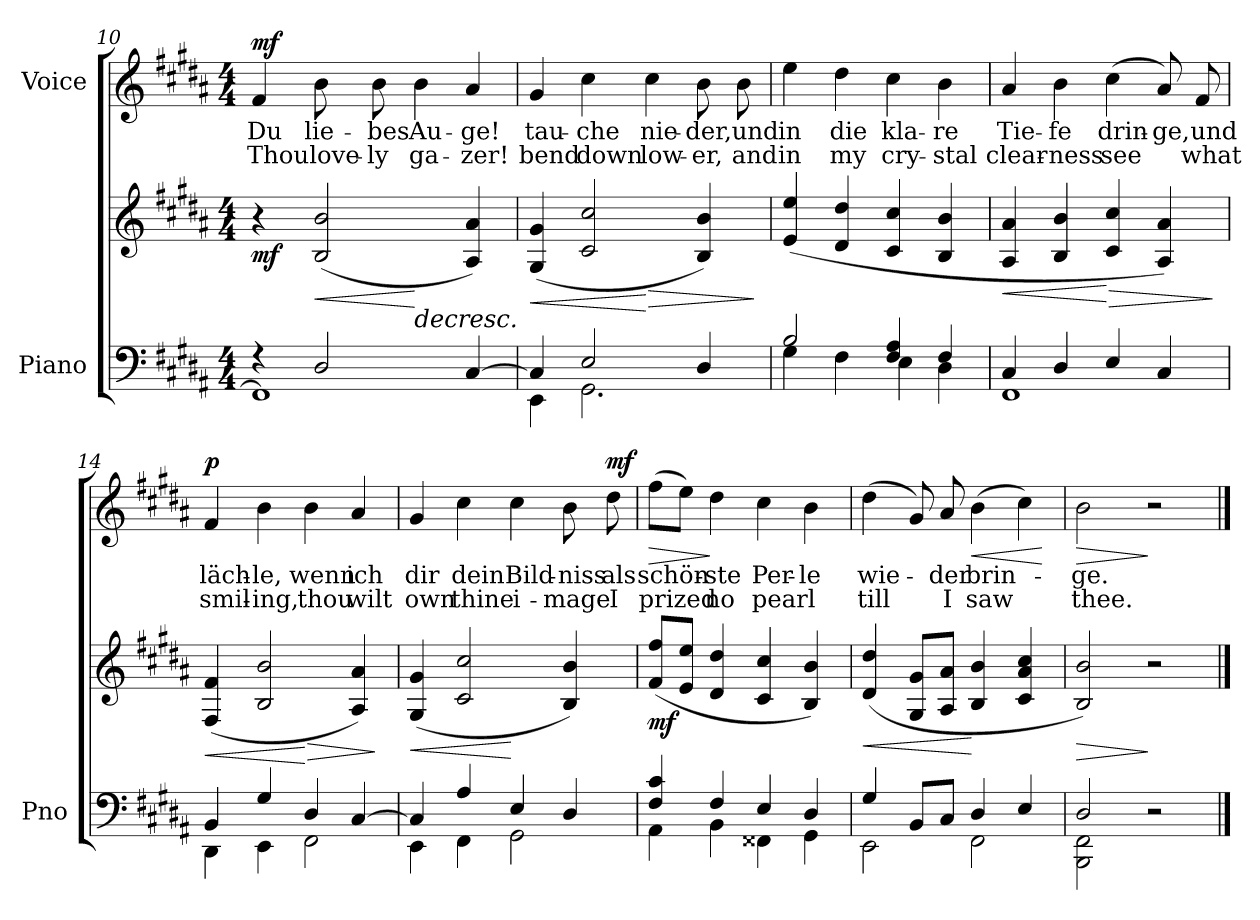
**kern	**kern	**dynam	**kern	**text	**text	**dynam
*part2	*part2	*part2	*part1	*part1	*part1	*part1
*staff3	*staff2	*staff2/3	*staff1	*staff1	*staff1	*staff1
*I"Piano	*	*	*I"Voice	*	*	*
*I'Pno	*	*	*	*	*	*
*clefF4	*clefG2	*	*clefG2	*	*	*
*k[f#c#g#d#a#]	*k[f#c#g#d#a#]	*	*k[f#c#g#d#a#]	*	*	*
*M4/4	*M4/4	*	*M4/4	*	*	*
=10	=10	=10	=10	=10	=10	=10
*^	*^	*	*	*	*	*
!	!	!	!	!LO:DY:b	!	!	!	!LO:DY:b
4r	1FF#]	4r	2ryy	mf	4f#/	Du	Thou	mf
!	!	!	!	!LO:HP:b	!	!	!	!
2D#/	.	(2B/ 2b/	.	<	8b\	lie-	love-	.
.	.	.	.	.	8b\	-bes	-ly	.
!	!	!	!	!LO:HP:n=1:b	!	!	!	!
.	.	.	2ryy	[ >	4b\	Au-	ga-	.
[4C#/	.	4A#/ 4a#/)	.	.	4a#/	-ge!	-zer!	.
=11	=11	=11	=11	=11	=11	=11	=11	=11
!	!	!	!	!LO:HP:b	!	!	!	!
4C#/]	4EE\	(4G#/ 4g#/	2ryy	<	4g#/	tau-	bend	.
2E/	2.GG#\	2c#/ 2cc#/	.	.	4cc#\	-che	down	.
!	!	!	!	!LO:HP:n=1:b	!	!	!	!
.	.	.	2ryy	[ >	4cc#\	nie-	low-	.
4D#/	.	4B/ 4b/)	.	.	8b\	-der,	-er,	.
.	.	.	.	.	8b\	und	and	.
*v	*v	*	*	*	*	*	*	*
*	*v	*v	*	*	*	*	*
.	.	]	.	.	.	.
=12	=12	=12	=12	=12	=12	=12
*^	*	*	*	*	*	*
2B/	4G#\	(4e/ 4ee/	.	4ee\	in	in	.
.	4F#\	4d#/ 4dd#/	.	4dd#\	die	my	.
4F#/ 4A#/	4E\	4c#/ 4cc#/	.	4cc#\	kla-	cry-	.
4F#/	4D#\	4B/ 4b/	.	4b\	-re	-stal	.
=13	=13	=13	=13	=13	=13	=13	=13
!	!	!	!LO:HP:b	!	!	!	!
4C#/	1FF#	4A#/ 4a#/	<	4a#/	Tie-	clear-	.
4D#/	.	4B/ 4b/	.	4b\	-fe	-ness	.
!	!	!	!LO:HP:n=1:b	!	!	!	!
4E/	.	4c#/ 4cc#/	[ >	(4cc#\	drin-	see	.
4C#/	.	4A#/ 4a#/)	.	8a#/)	-ge,	.	.
.	.	.	.	8f#/	und	what	.
*v	*v	*	*	*	*	*	*
.	.	]	.	.	.	.
=14	=14	=14	=14	=14	=14	=14
*^	*	*	*	*	*	*
!	!	!	!LO:HP:b	!	!	!	!LO:DY:b
*	*	*^	*	*	*	*	*
4BB/	4DD#\	(4F#/ 4f#/	2ryy	<	4f#/	läch-	smil-	p
4G#/	4EE\	2B/ 2b/	.	.	4b\	-le,	-ing,	.
!	!	!	!	!LO:HP:n=1:b	!	!	!	!
4D#/	2FF#\	.	2ryy	[ >	4b\	wenn	thou	.
[4C#/	.	4A#/ 4a#/)	.	.	4a#/	ich	wilt	.
*v	*v	*	*	*	*	*	*	*
*	*v	*v	*	*	*	*	*
.	.	]	.	.	.	.
=15	=15	=15	=15	=15	=15	=15
*^	*	*	*	*	*	*
!	!	!	!LO:HP:b	!	!	!	!
*	*	*^	*	*	*	*	*
4C#/]	4EE\	(4G#/ 4g#/	2ryy	<	4g#/	dir	own	.
4A#/	4FF#\	2c#/ 2cc#/	.	.	4cc#\	dein	thine	.
4E/	2GG#\	.	2ryy	[	4cc#\	Bild-	i-	.
4D#/	.	4B/ 4b/)	.	.	8b\	-niss	-mage	.
!	!	!	!	!	!	!	!	!LO:DY:b
.	.	.	.	.	8dd#\	als	I	mf
*v	*v	*	*	*	*	*	*	*
*	*v	*v	*	*	*	*	*
.	.	]	.	.	.	.
=16	=16	=16	=16	=16	=16	=16
*^	*	*	*	*	*	*
!	!	!	!LO:DY:b	!	!	!	!LO:HP:b
4F#/ 4c#/	4AA#\	(8f#/ 8ff#/L	mf	(8ff#\L	schön-	prized	>
.	.	8e/ 8ee/J	.	8ee\J)	.	.	.
4F#/	4BB\	4d#/ 4dd#/	.	4dd#\	ste	no	]
4E/	4FF##X\	4c#/ 4cc#/	.	4cc#\	Per-	pearl	.
4D#/	4GG#\	4B/ 4b/)	.	4b\	-le	.	.
=17	=17	=17	=17	=17	=17	=17	=17
!	!	!	!LO:HP:b	!	!	!	!
4G#/	2EE\	(4d#/ 4dd#/	<	(4dd#\	wie-	till	.
8BB/L	.	8G#/ 8g#/L	.	8g#/)	.	.	.
8C#/J	.	8A#/ 8a#/J	.	8a#/	-der	I	.
!	!	!	!	!	!	!	!LO:HP:b
4D#/	2FF#\	4B/ 4b/	[	(4b\	brin-	saw	<
4E/	.	4c#/ 4a#/ 4cc#/	.	4cc#\)	.	.	.
*v	*v	*	*	*	*	*	*
.	.	.	.	.	.	[
=18	=18	=18	=18	=18	=18	=18
*^	*	*	*	*	*	*
!	!	!	!LO:HP:b	!	!	!	!LO:HP:b
2D#/	2BBB\ 2FF#\	2B/ 2b/)	>	2b\	-ge.	thee.	>
2r	2ryy	2r	]	2r	.	.	]
*v	*v	*	*	*	*	*	*
==	==	==	==	==	==	==
*-	*-	*-	*-	*-	*-	*-
